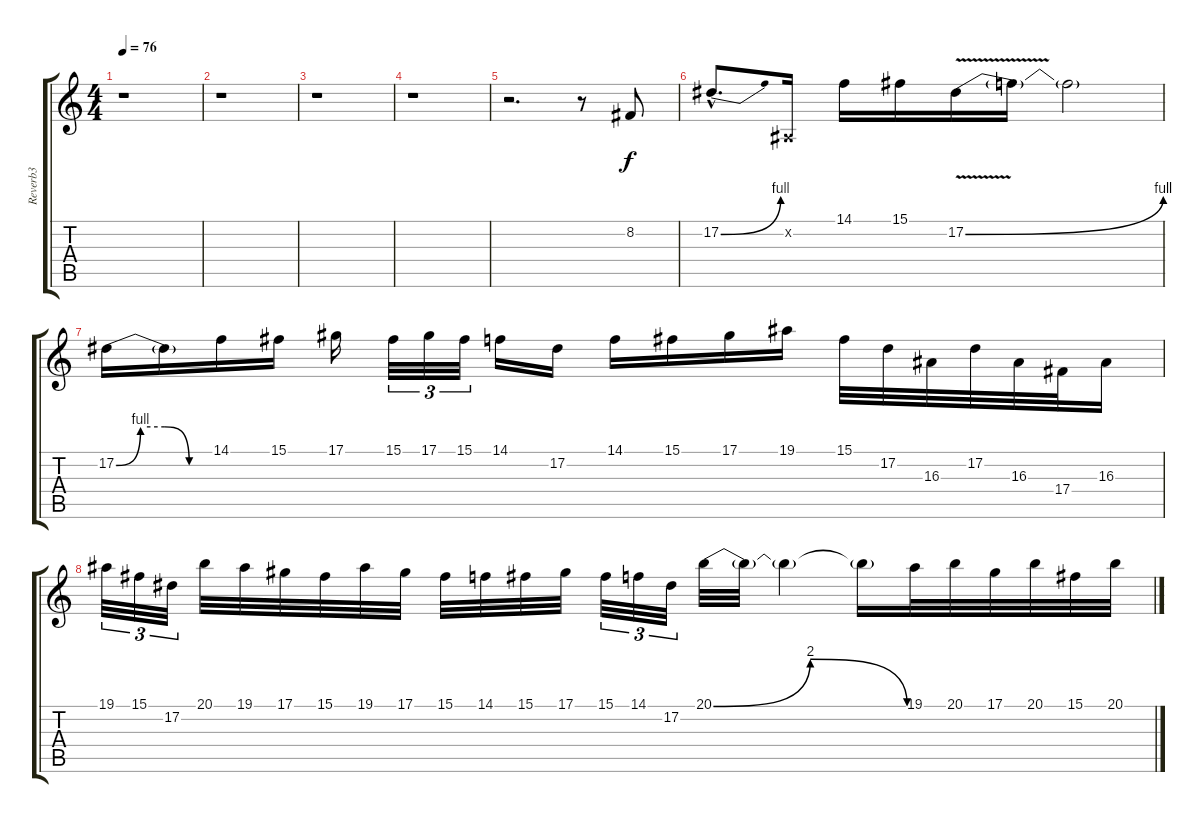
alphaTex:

\track ("Reverb3" "Reverb3") {instrument orchestralharp}
\staff {score tabs}
\tuning (Eb4 Bb3 Gb3 Db3 Ab2 Eb2) {hide}
\ts (4 4)
\tempo 76
\clef g2
\ks c
r.1{dy f} |
r.1 |
r.1 |
r.1 |
r.2{d} r.8 8.2.8 |
17.2{be (bend 0 0 60 4) hac}.8{d} 0.2{x}.16 14.1.16 15.1.16 17.2{be (bend 0 0 60 4) v}.16 17.2{t}.16 17.2{t}.2 |
17.2{be (custom 0 0 15 4 30 4 45 0 60 0)}.16 17.2{t}.16 14.1.16 15.1.16 17.1.16 15.1.32{tu (3 2)} 17.1.32{tu (3 2)} 15.1.32{tu (3 2)} 14.1.16 17.2.16 14.1.16 15.1.16 17.1.16 19.1.16 15.1.32 17.2.32 16.3.32 17.2.32 16.3.32 17.4.32 16.3.16 |
19.1.32{tu (3 2)} 15.1.32{tu (3 2)} 17.2.32{tu (3 2)} 20.1.32 19.1.32 17.1.32 15.1.32 19.1.32 17.1.32 15.1.32 14.1.32 15.1.32 17.1.32 15.1.32{tu (3 2)} 14.1.32{tu (3 2)} 17.2.32{tu (3 2)} 20.1{be (bendrelease 0 0 15 8 30 8 60 0)}.32 20.1{t}.32 20.1{t}.4 20.1{t}.16 19.1.32 20.1.32 17.1.32 20.1.32 15.1.32 20.1.32
